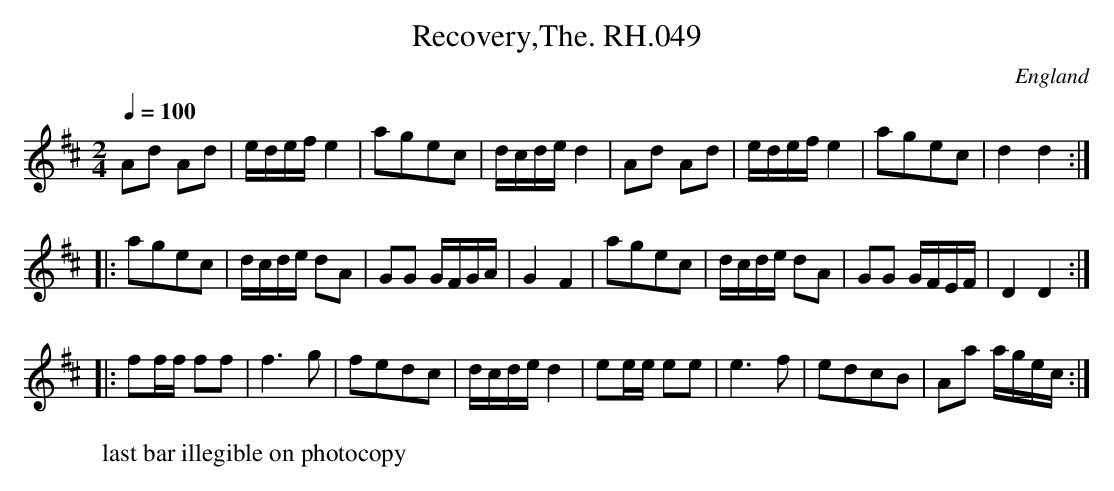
X:1
T:Recovery,The. RH.049
L:1/8
M:2/4
O:England
Q:1/4=100
K:D
Ad Ad|e/d/e/f/e2|agec|d/c/d/e/d2|\
Ad Ad|e/d/e/f/e2|agec|d2d2:|!
|:agec|d/c/d/e/ dA|GG G/F/G/A/|G2F2|\
agec|d/c/d/e/ dA|GG G/F/E/F/|D2D2:|!
|:ff/f/ ff|f3g|fedc|d/c/d/e/d2|\
ee/e/ ee|e3f|edcB|Aa a/g/e/c/:|
W:last bar illegible on photocopy
